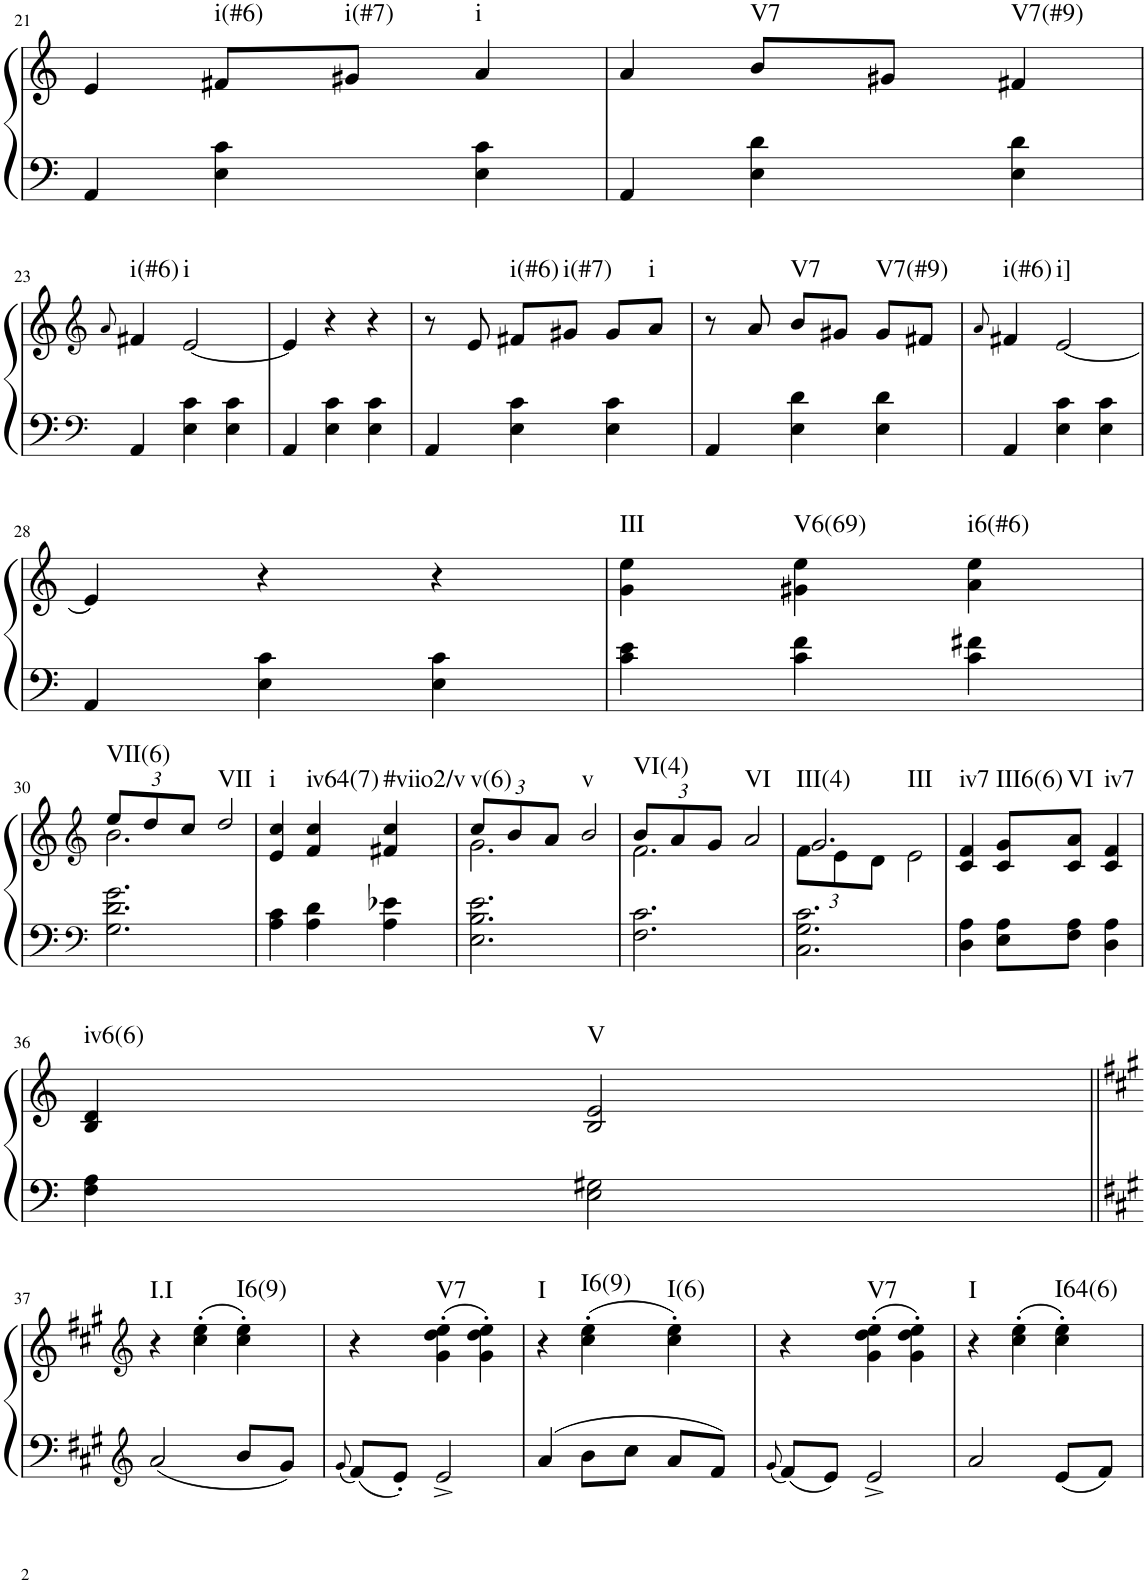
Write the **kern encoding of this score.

**kern	**kern	**harte
*part1	*part1	*part1
*staff2	*staff1	*
*I"unbenannt	*	*
!!LO:PB:g=z
*clefF4	*clefG2	*
*k[]	*k[]	*
*M3/4	*M3/4	*
=21	=21	=21
4AA/	4e/	.
!	!	!LO:H:kt=i(#6)
4E\ 4c\	8f#X/L	N
!	!	!LO:H:kt=i(#7)
.	8g#X/J	N
!	!	!LO:H:kt=i
4E\ 4c\	4a/	N
=22	=22	=22
4AA/	4a/	.
!	!	!LO:H:kt=V7
4E\ 4d\	8b/L	N
.	8g#X/J	.
!	!	!LO:H:kt=V7(#9)
4E\ 4d\	4f#X/	N
!!LO:LB:g=z
=23	=23	=23
*clefF4	*clefG2	*
.	8qa/	.
!	!	!LO:H:kt=i(#6)
4AA/	4f#X/	N
!	!	!LO:H:kt=i
4E\ 4c\	[2e/	N
4E\ 4c\	.	.
=24	=24	=24
4AA/	4e/]	.
4E\ 4c\	4r	.
4E\ 4c\	4r	.
=25	=25	=25
4AA/	8r	.
.	8e/	.
!	!	!LO:H:kt=i(#6)
4E\ 4c\	8f#X/L	N
!	!	!LO:H:kt=i(#7)
.	8g#X/J	N
4E\ 4c\	8g#/L	.
!	!	!LO:H:kt=i
.	8a/J	N
=26	=26	=26
4AA/	8r	.
.	8a/	.
!	!	!LO:H:kt=V7
4E\ 4d\	8b/L	N
.	8g#X/J	.
!	!	!LO:H:kt=V7(#9)
4E\ 4d\	8g#/L	N
.	8f#X/J	.
=27	=27	=27
.	8qa/	.
!	!	!LO:H:kt=i(#6)
4AA/	4f#X/	N
!	!	!LO:H:kt=i]
4E\ 4c\	[2e/	N
4E\ 4c\	.	.
!!LO:LB:g=z
=28	=28	=28
4AA/	4e/]	.
4E\ 4c\	4r	.
4E\ 4c\	4r	.
=29	=29	=29
!	!	!LO:H:kt=III
4c\ 4e\	4g\ 4ee\	N
!	!	!LO:H:kt=V6(69)
4c\ 4f\	4g#X\ 4ee\	N
!	!	!LO:H:kt=i6(#6)
4c\ 4f#X\	4a\ 4ee\	N
!!LO:LB:g=z
=30	=30	=30
*clefF4	*clefG2	*
*	*Xbrackettup	*
*	*^	*
!	!	!	!LO:H:kt=VII(6)
2.G\ 2.d\ 2.g\	12ee/L	2.b\	N
.	12dd/	.	.
.	12cc/J	.	.
!	!	!	!LO:H:kt=VII
.	2dd/	.	N
*	*v	*v	*
=31	=31	=31
!	!	!LO:H:kt=i
4A\ 4c\	4e/ 4cc/	N
!	!	!LO:H:kt=iv64(7)
4A\ 4d\	4f/ 4cc/	N
!	!	!LO:H:kt=#viio2/v
4A\ 4e-X\	4f#X/ 4cc/	N
=32	=32	=32
*	*^	*
!	!	!	!LO:H:kt=v(6)
2.E\ 2.B\ 2.e\	12cc/L	2.g\	N
.	12b/	.	.
.	12a/J	.	.
!	!	!	!LO:H:kt=v
.	2b/	.	N
=33	=33	=33	=33
!	!	!	!LO:H:kt=VI(4)
2.F\ 2.c\	12b/L	2.f\	N
.	12a/	.	.
.	12g/J	.	.
!	!	!	!LO:H:kt=VI
.	2a/	.	N
=34	=34	=34	=34
!	!	!	!LO:H:n=1:kt=III(4)
!	!	!	!LO:H:n=2:kt=III
2.C\ 2.G\ 2.c\	2.g/	12f\L	N N
.	.	12e\	.
.	.	12d\J	.
.	.	2e\	.
=35	=35	=35	=35
!	!	!	!LO:H:kt=iv7
*	*v	*v	*
4D\ 4A\	4c/ 4f/	N
!	!	!LO:H:kt=III6(6)
8E\ 8A\L	8c/ 8g/L	N
!	!	!LO:H:kt=VI
8F\ 8A\J	8c/ 8a/J	N
!	!	!LO:H:kt=iv7
4D\ 4A\	4c/ 4f/	N
!!LO:LB:g=z
=36	=36	=36
!	!	!LO:H:kt=iv6(6)
4F\ 4A\	4B/ 4d/	N
!	!	!LO:H:kt=V
2E\ 2G#X\	2B/ 2e/	N
!!LO:LB:g=z
=37||	=37||	=37||
*clefG2	*clefG2	*
*k[f#c#g#]	*k[f#c#g#]	*
!	!	!LO:H:kt=I.I
2a/	4r	N
.	(4cc#\' 4ee\'	.
!	!	!LO:H:kt=I6(9)
8b/L	4cc#\' 4ee\')	N
8g#/J	.	.
=38	=38	=38
8qg#/	.	.
8f#/L	4r	.
8e'/J	.	.
!	!	!LO:H:kt=V7
2e^/	(4g#\' 4dd\' 4ee\'	N
.	4g#\' 4dd\' 4ee\')	.
=39	=39	=39
!	!	!LO:H:kt=I
4a/	4r	N
!	!	!LO:H:kt=I6(9)
8b\L	(4cc#\' 4ee\'	N
8cc#\J	.	.
!	!	!LO:H:kt=I(6)
8a/L	4cc#\' 4ee\')	N
8f#/J	.	.
=40	=40	=40
8qg#/	.	.
8f#/L	4r	.
8e/J	.	.
!	!	!LO:H:kt=V7
2e^/	(4g#\' 4dd\' 4ee\'	N
.	4g#\' 4dd\' 4ee\')	.
=41	=41	=41
!	!	!LO:H:kt=I
2a/	4r	N
.	(4cc#\' 4ee\'	.
!	!	!LO:H:kt=I64(6)
8e/L	4cc#\' 4ee\')	N
8f#/J	.	.
=	=	=
*-	*-	*-
